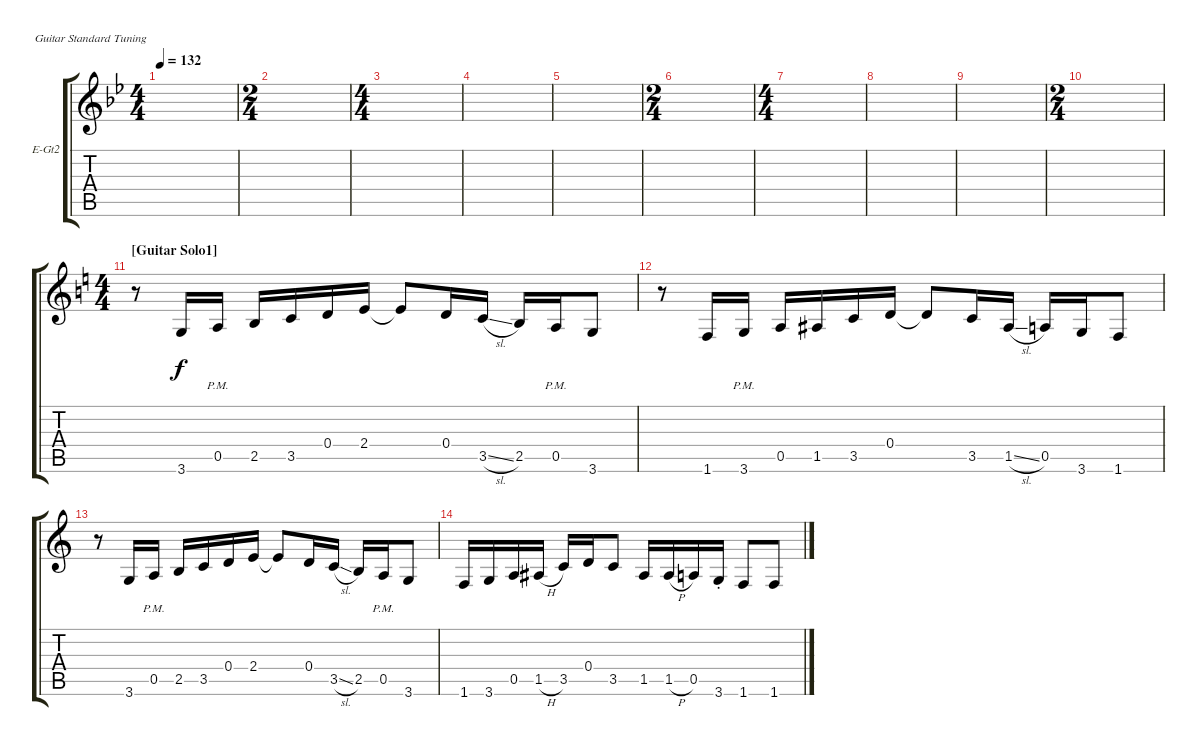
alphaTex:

\bracketExtendMode groupsimilarinstruments
\firstSystemTrackNameOrientation horizontal
\otherSystemsTrackNameOrientation horizontal
\track ("Electric Guitar 2" "E-Gt2") {instrument overdrivenguitar}
\staff {score tabs}
\tuning (E4 B3 G3 D3 A2 E2)
\ts (4 4)
\tempo 132
\clef g2
\ks gminor
|
\ts (2 4)
|
\ts (4 4)
|
|
|
\ts (2 4)
|
\ts (4 4)
|
|
|
\ts (2 4)
|
\ts (4 4)
\section ("" "[Guitar Solo1]")
\ks c
r.8 3.6.16{dy f} 0.5{pm}.16 2.5.16 3.5.16 0.4.16 2.4.16 2.4{t}.8 0.4.16 3.5{sl}.16 2.5.16 0.5{pm}.16 3.6.8 |
r.8 1.6.16 3.6{pm}.16 0.5.16 1.5.16 3.5.16 0.4.16 0.4{t}.8 3.5.16 1.5{sl}.16 0.5.16 3.6.16 1.6.8 |
r.8 3.6.16 0.5{pm}.16 2.5.16 3.5.16 0.4.16 2.4.16 2.4{t}.8 0.4.16 3.5{sl}.16 2.5.16 0.5{pm}.16 3.6.8 |
1.6.16 3.6.16 0.5.16 1.5{h}.16 3.5.16 0.4.16 3.5.8 1.5.16 1.5{h}.16 0.5.16 3.6{st}.16 1.6.8 1.6.8
